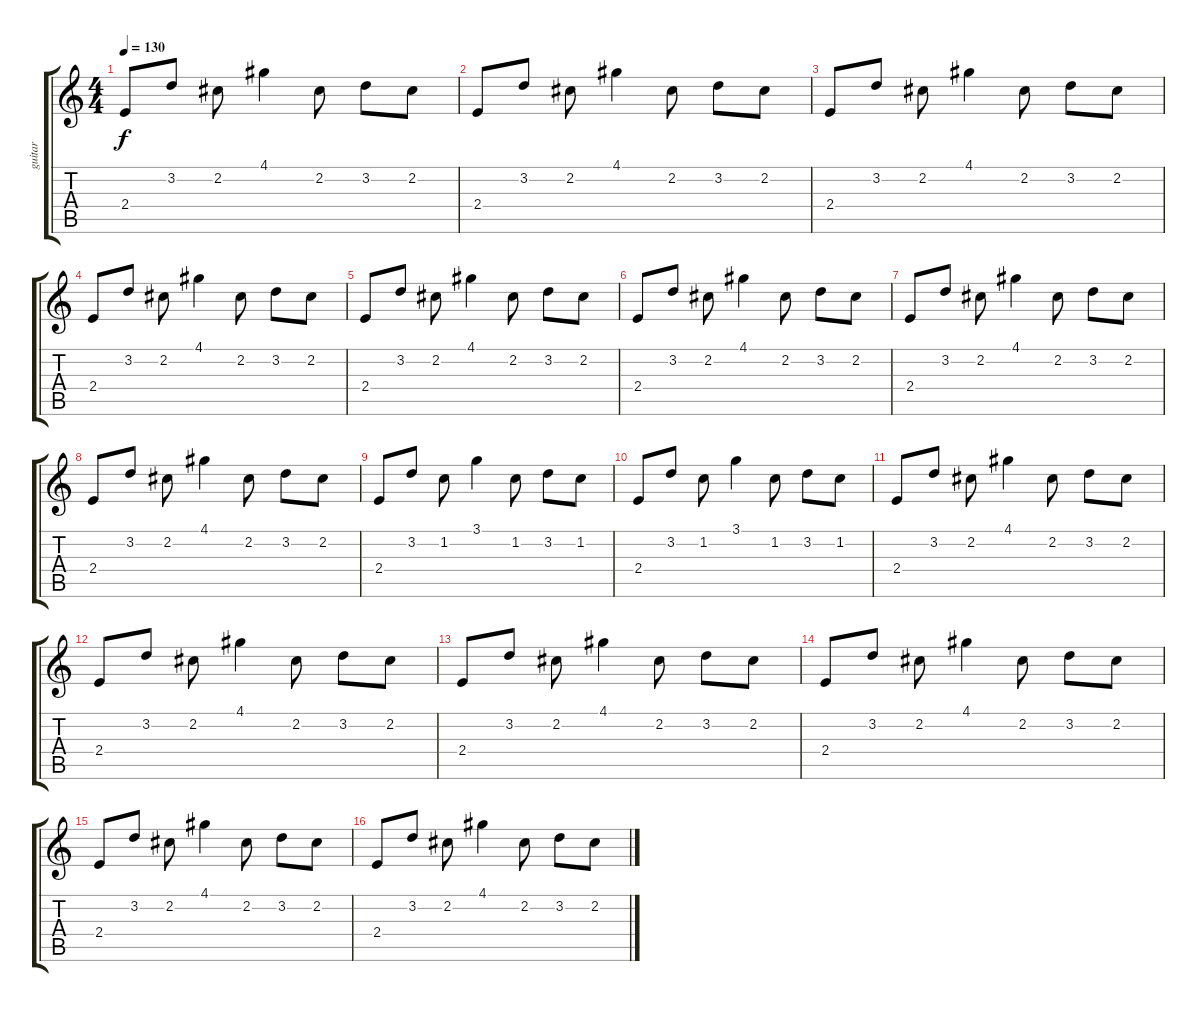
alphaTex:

\track ("guitar" "guitar") {instrument acousticguitarnylon}
\staff {score tabs}
\tuning (E4 B3 G3 D3 A2 E2) {hide}
\ts (4 4)
\tempo 130
\clef g2
\ks c
2.4.8{dy f instrument acousticguitarnylon} 3.2.8 2.2.8 4.1.4 2.2.8 3.2.8 2.2.8 |
2.4.8 3.2.8 2.2.8 4.1.4 2.2.8 3.2.8 2.2.8 |
2.4.8 3.2.8 2.2.8 4.1.4 2.2.8 3.2.8 2.2.8 |
2.4.8 3.2.8 2.2.8 4.1.4 2.2.8 3.2.8 2.2.8 |
2.4.8 3.2.8 2.2.8 4.1.4 2.2.8 3.2.8 2.2.8 |
2.4.8 3.2.8 2.2.8 4.1.4 2.2.8 3.2.8 2.2.8 |
2.4.8 3.2.8 2.2.8 4.1.4 2.2.8 3.2.8 2.2.8 |
2.4.8 3.2.8 2.2.8 4.1.4 2.2.8 3.2.8 2.2.8 |
2.4.8 3.2.8 1.2.8 3.1.4 1.2.8 3.2.8 1.2.8 |
2.4.8 3.2.8 1.2.8 3.1.4 1.2.8 3.2.8 1.2.8 |
2.4.8 3.2.8 2.2.8 4.1.4 2.2.8 3.2.8 2.2.8 |
2.4.8 3.2.8 2.2.8 4.1.4 2.2.8 3.2.8 2.2.8 |
2.4.8 3.2.8 2.2.8 4.1.4 2.2.8 3.2.8 2.2.8 |
2.4.8 3.2.8 2.2.8 4.1.4 2.2.8 3.2.8 2.2.8 |
2.4.8 3.2.8 2.2.8 4.1.4 2.2.8 3.2.8 2.2.8 |
2.4.8 3.2.8 2.2.8 4.1.4 2.2.8 3.2.8 2.2.8
